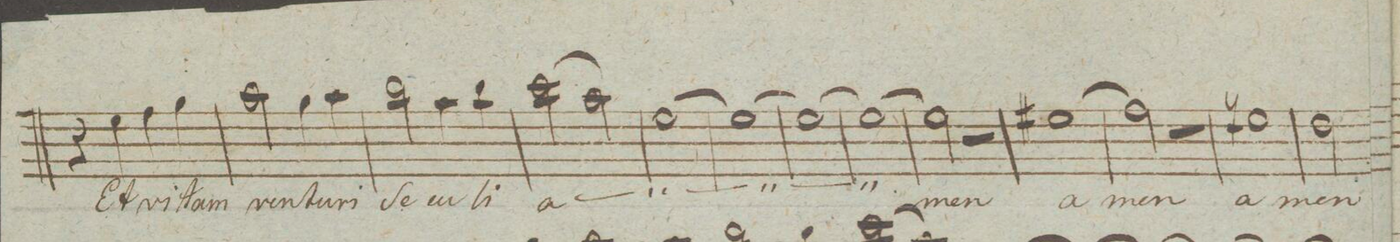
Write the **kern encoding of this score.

**kern	**text	**dynam
*I"Baſso.	*	*
*clefF4	*	*
*k[]	*	*
*met(c|)	*	*
*M4/4	*	*
4r	.	.
4G\	Et	.
4A\	vi-	.
4B\	-tam	.
=196	=196	=196
2c\	ven-	.
4B\	-tu-	.
4c\	-ri	.
=197	=197	=197
2d\	Se-	.
4c\	-cu-	.
4d\	-li	.
=198	=198	=198
(2e\	a-	.
2c\)	.	.
=199	=199	=199
[1G\	.	.
=200	=200	=200
1G\_	.	.
=201	=201	=201
1G\_	.	.
=202	=202	=202
1G\_	.	.
=203	=203	=203
2G\]	-men	.
2r	.	.
=204	=204	=204
(1G#X\	a-	.
=205	=205	=205
2A\)	-men	.
2r	.	.
=206	=206	=206
1Gn\	a-	.
=207	=207	=207
2F\	-men	.
*-	*-	*-
